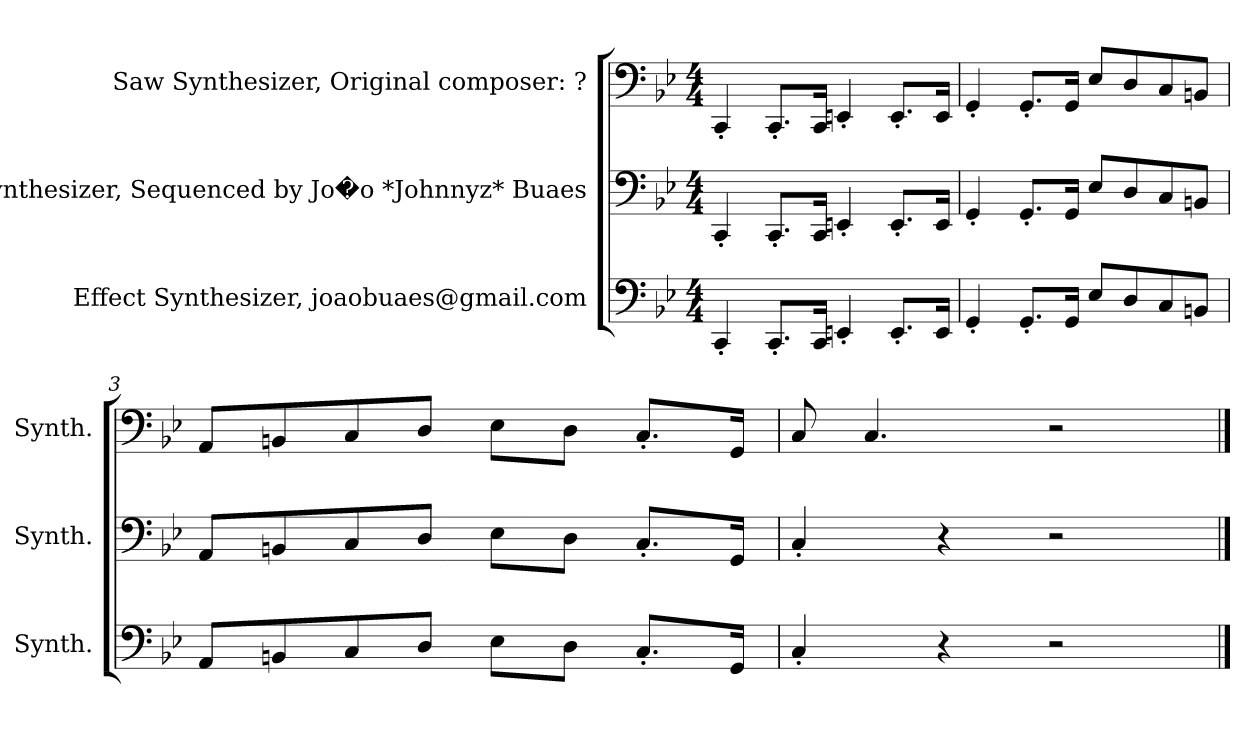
**kern	**kern	**kern
*part3	*part2	*part1
*staff3	*staff2	*staff1
*I"Effect Synthesizer, joaobuaes@gmail.com	*I"Effect Synthesizer, Sequenced by Jo�o *Johnnyz* Buaes	*I"Saw Synthesizer, Original composer: ?
*I'Synth.	*I'Synth.	*I'Synth.
*clefF4	*clefF4	*clefF4
*k[b-e-]	*k[b-e-]	*k[b-e-]
*M4/4	*M4/4	*M4/4
*MM220	*MM220	*MM220
=1	=1	=1
4CC'/	4CC'/	4CC'/
8.CC'/L	8.CC'/L	8.CC'/L
16CC/Jk	16CC/Jk	16CC/Jk
4EEn'/	4EEn'/	4EEn'/
8.EE'/L	8.EE'/L	8.EE'/L
16EE/Jk	16EE/Jk	16EE/Jk
=2	=2	=2
4GG'/	4GG'/	4GG'/
8.GG'/L	8.GG'/L	8.GG'/L
16GG/Jk	16GG/Jk	16GG/Jk
8E-/L	8E-/L	8E-/L
8D/	8D/	8D/
8C/	8C/	8C/
8BBn/J	8BBn/J	8BBn/J
!!LO:LB:g=z
=3	=3	=3
8AA/L	8AA/L	8AA/L
8BBn/	8BBn/	8BBn/
8C/	8C/	8C/
8D/J	8D/J	8D/J
8E-\L	8E-\L	8E-\L
8D\J	8D\J	8D\J
8.C'/L	8.C'/L	8.C'/L
16GG/Jk	16GG/Jk	16GG/Jk
=4	=4	=4
4C'/	4C'/	8C/
.	.	4.C/
4r	4r	.
2r	2r	2r
==	==	==
*-	*-	*-
